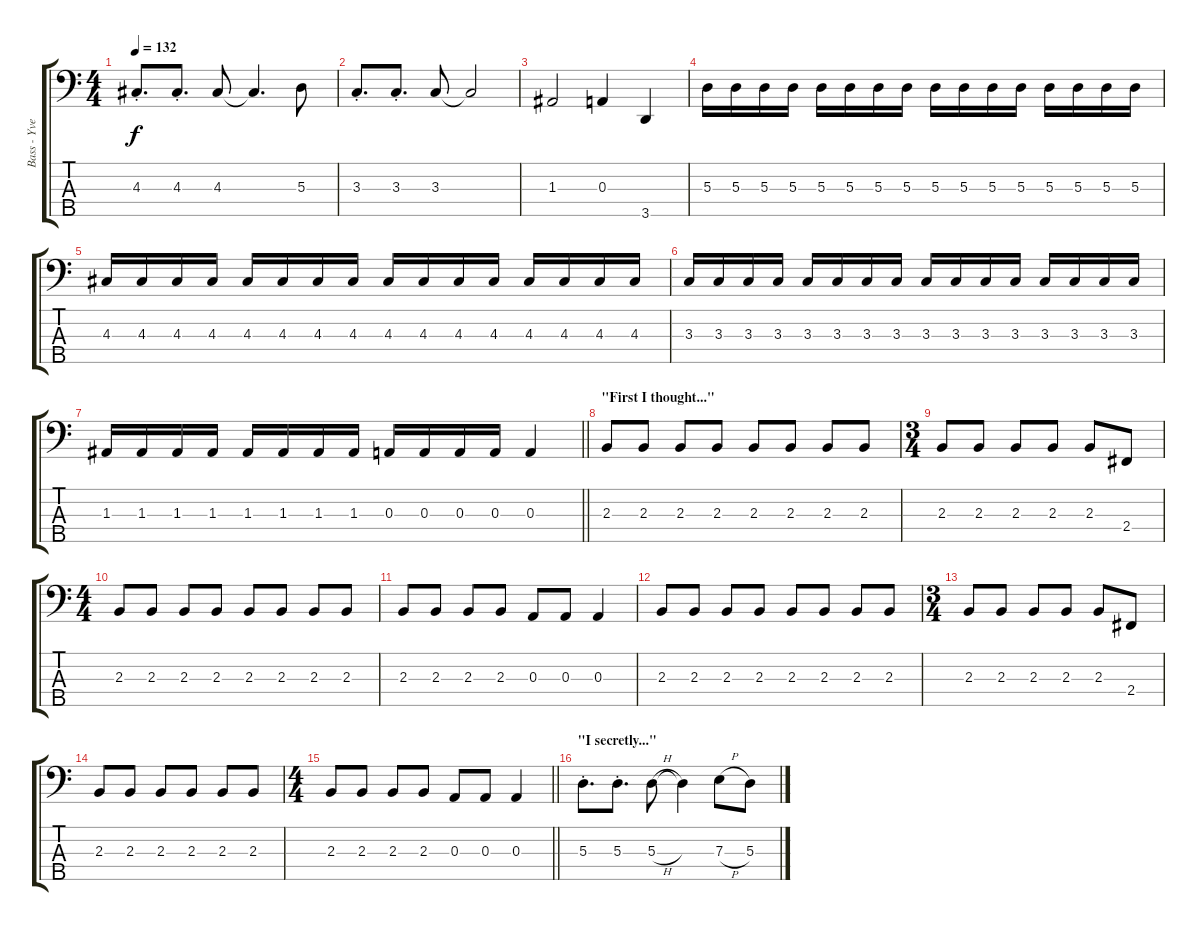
\track ("Bass - Yves" "Bass - Yve") {instrument electricbasspick}
\staff {score tabs}
\tuning (G2 D2 A1 E1 B0) {hide}
\ts (4 4)
\tempo 132
\clef f4
\ks c
4.3{st}.8{d dy f} 4.3{st}.8{d} 4.3.8 4.3{t}.4{d} 5.3.8 |
3.3{st}.8{d} 3.3{st}.8{d} 3.3.8 3.3{t}.2 |
1.3.2 0.3.4 3.5.4 |
5.3.16 5.3.16 5.3.16 5.3.16 5.3.16 5.3.16 5.3.16 5.3.16 5.3.16 5.3.16 5.3.16 5.3.16 5.3.16 5.3.16 5.3.16 5.3.16 |
4.3.16 4.3.16 4.3.16 4.3.16 4.3.16 4.3.16 4.3.16 4.3.16 4.3.16 4.3.16 4.3.16 4.3.16 4.3.16 4.3.16 4.3.16 4.3.16 |
3.3.16 3.3.16 3.3.16 3.3.16 3.3.16 3.3.16 3.3.16 3.3.16 3.3.16 3.3.16 3.3.16 3.3.16 3.3.16 3.3.16 3.3.16 3.3.16 |
\barLineRight lightlight
1.3.16 1.3.16 1.3.16 1.3.16 1.3.16 1.3.16 1.3.16 1.3.16 0.3.16 0.3.16 0.3.16 0.3.16 0.3.4 |
\section ("" "\"First I thought...\"")
2.3.8 2.3.8 2.3.8 2.3.8 2.3.8 2.3.8 2.3.8 2.3.8 |
\ts (3 4)
2.3.8 2.3.8 2.3.8 2.3.8 2.3.8 2.4.8 |
\ts (4 4)
2.3.8 2.3.8 2.3.8 2.3.8 2.3.8 2.3.8 2.3.8 2.3.8 |
2.3.8 2.3.8 2.3.8 2.3.8 0.3.8 0.3.8 0.3.4 |
2.3.8 2.3.8 2.3.8 2.3.8 2.3.8 2.3.8 2.3.8 2.3.8 |
\ts (3 4)
2.3.8 2.3.8 2.3.8 2.3.8 2.3.8 2.4.8 |
2.3.8 2.3.8 2.3.8 2.3.8 2.3.8 2.3.8 |
\ts (4 4)
\barLineRight lightlight
2.3.8 2.3.8 2.3.8 2.3.8 0.3.8 0.3.8 0.3.4 |
\section ("" "\"I secretly...\"")
5.3{st}.8{d} 5.3{st}.8{d} 5.3{h}.8 5.3{t}.4 7.3{h}.8 5.3.8
